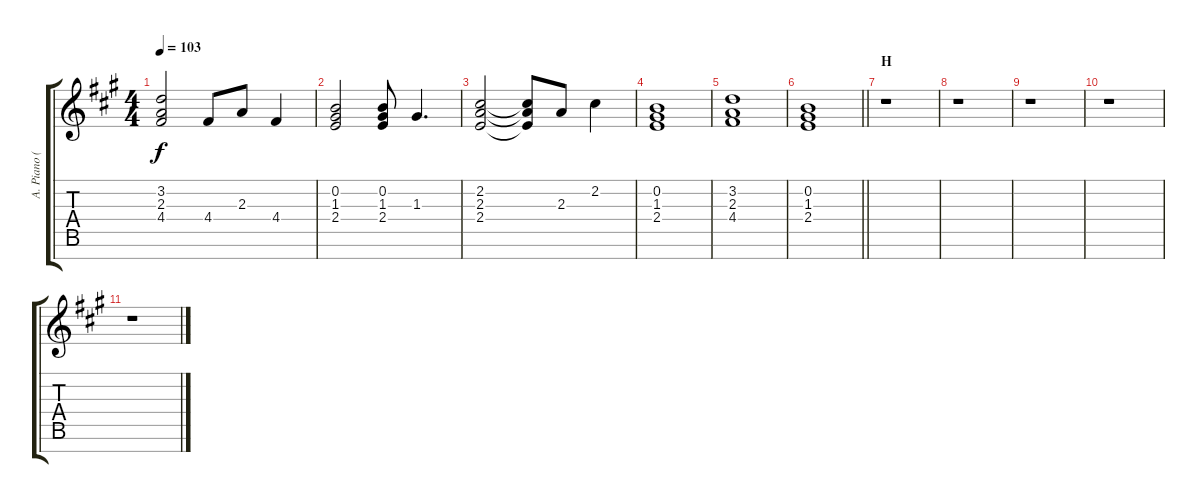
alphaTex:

\track ("A. Piano (Right Hand)" "A. Piano (") {instrument acousticgrandpiano}
\staff {score tabs}
\tuning (E5 B4 G4 D4 A3 E3 B2) {hide}
\ts (4 4)
\tempo 103
\clef g2
\ks a
(3.2 2.3 4.4).2{dy f} 4.4.8 2.3.8 4.4.4 |
(0.2 1.3 2.4).2 (0.2 1.3 2.4).8 1.3.4{d} |
(2.2 2.3 2.4).2{volume 0} (2.2{t} 2.3{t} 2.4{t}).8 2.3.8 2.2.4 |
(0.2 1.3 2.4).1 |
(3.2 2.3 4.4).1 |
\barLineRight lightlight
(0.2 1.3 2.4).1 |
\section ("" "H")
r.1 |
r.1 |
r.1 |
r.1 |
r.1
